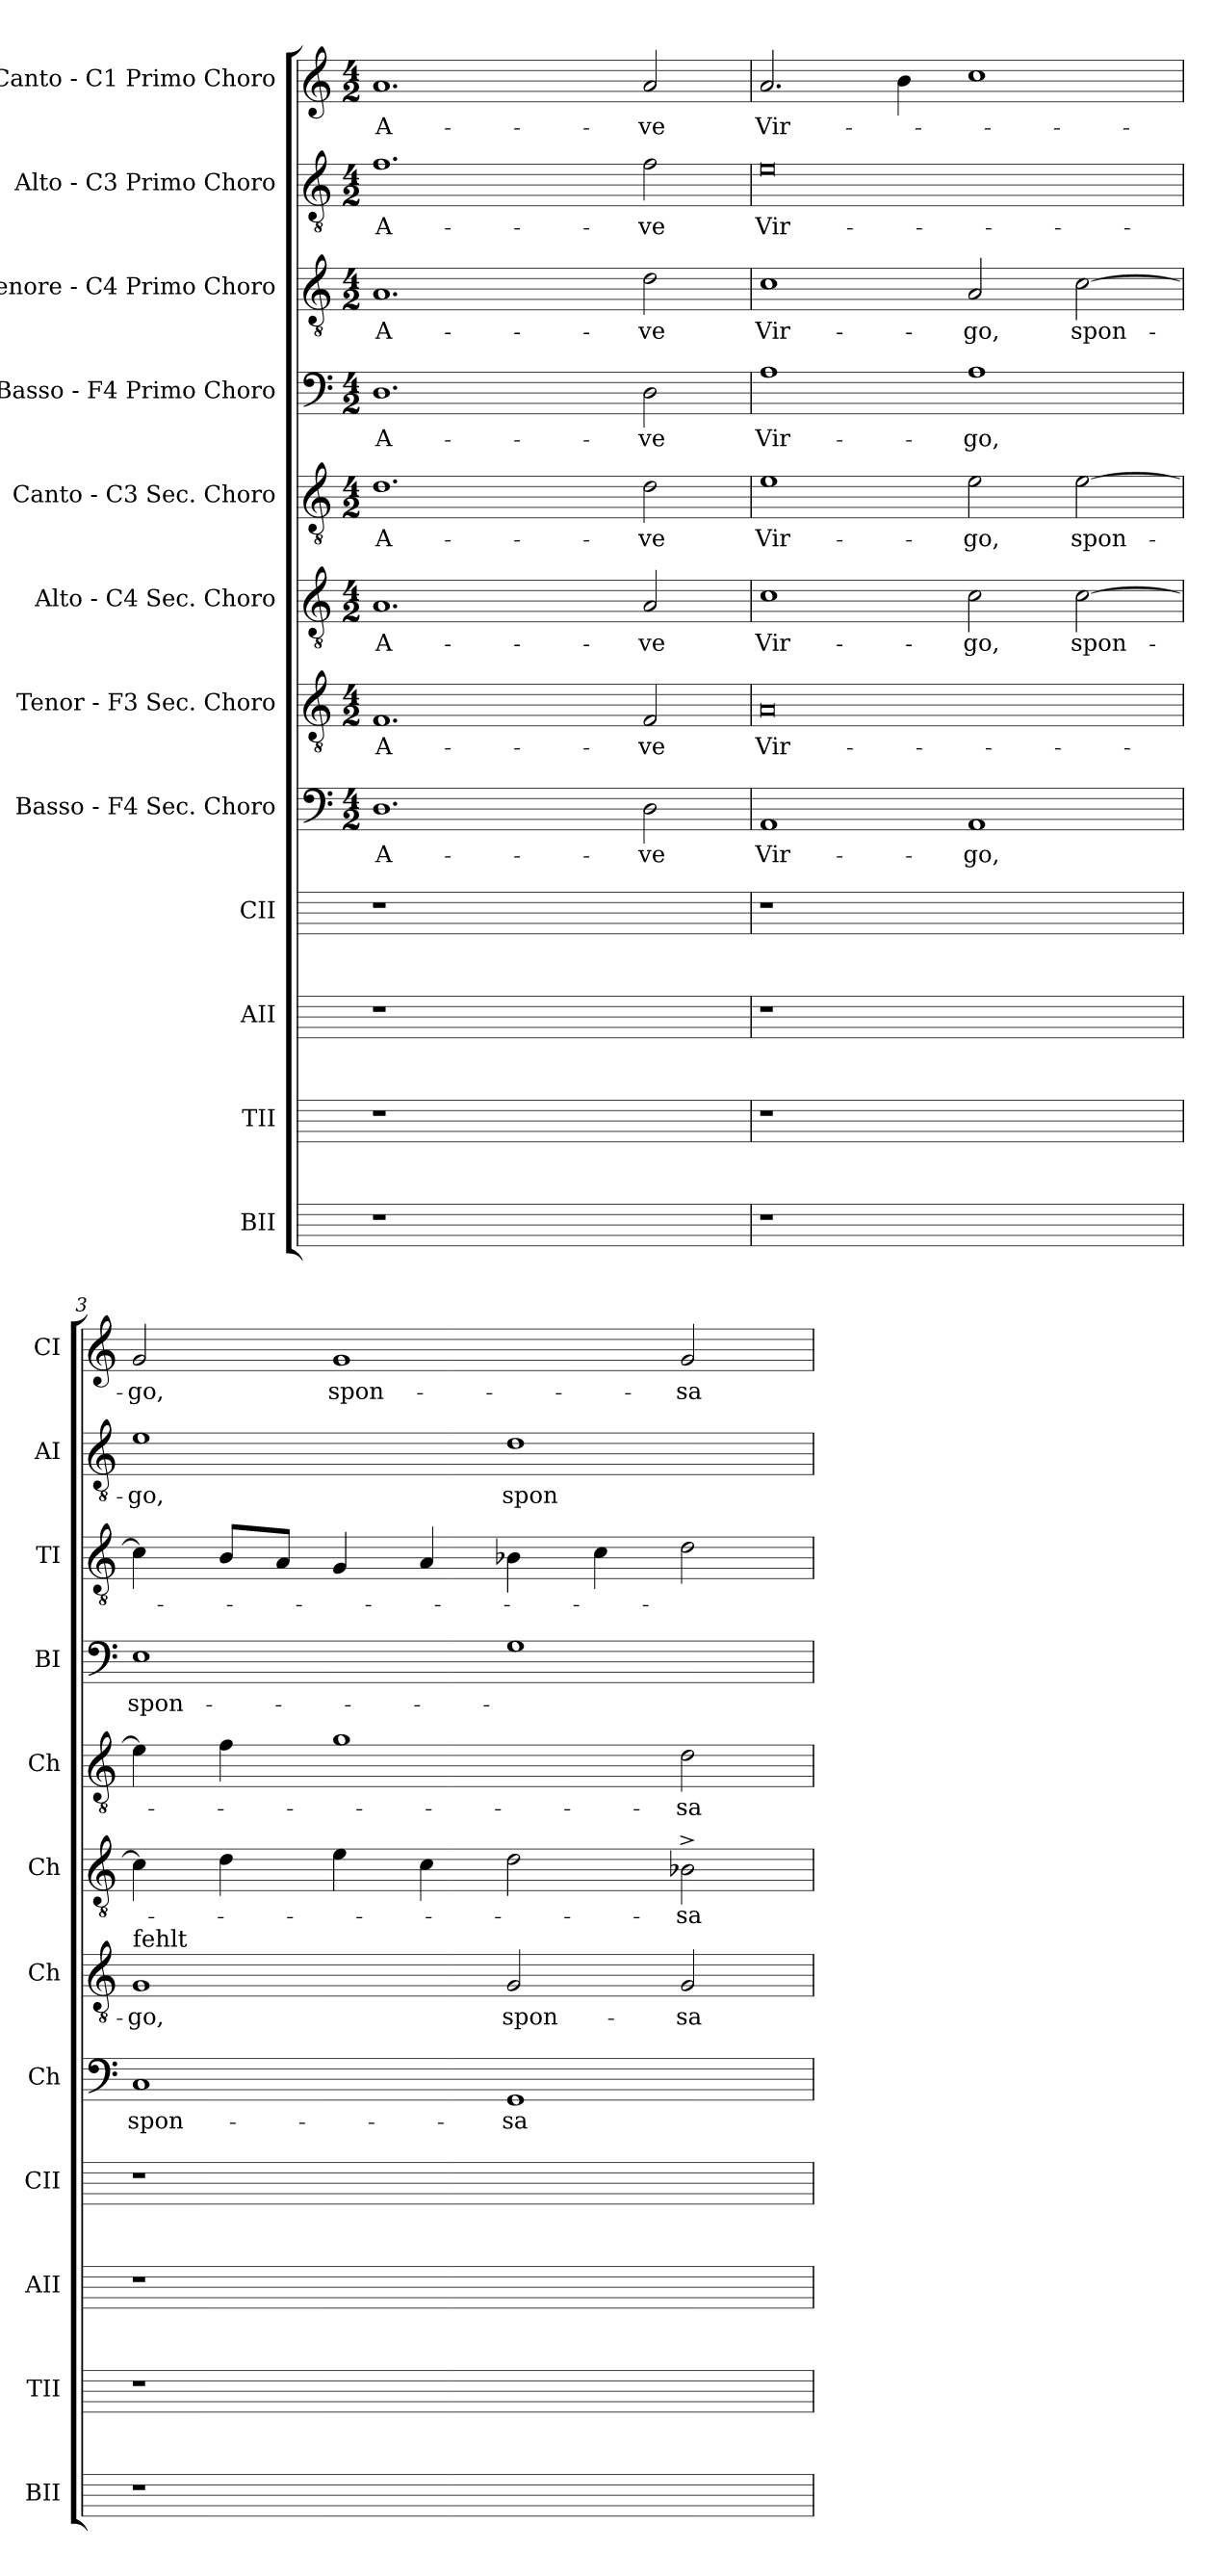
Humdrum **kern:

**kern	**kern	**kern	**kern	**kern	**text	**kern	**text	**kern	**text	**kern	**text	**kern	**text	**kern	**text	**kern	**text	**kern	**text
*part12	*part11	*part10	*part9	*part8	*part8	*part7	*part7	*part6	*part6	*part5	*part5	*part4	*part4	*part3	*part3	*part2	*part2	*part1	*part1
*staff12	*staff11	*staff10	*staff9	*staff8	*staff8	*staff7	*staff7	*staff6	*staff6	*staff5	*staff5	*staff4	*staff4	*staff3	*staff3	*staff2	*staff2	*staff1	*staff1
*I"BII	*I"TII	*I"AII	*I"CII	*I"Basso - F4  Sec. Choro	*	*I"Tenor - F3  Sec. Choro	*	*I"Alto - C4  Sec. Choro	*	*I"Canto - C3  Sec. Choro	*	*I"Basso - F4  Primo Choro	*	*I"Tenore - C4  Primo Choro	*	*I"Alto - C3  Primo Choro	*	*I"Canto - C1  Primo Choro	*
*I'BII	*I'TII	*I'AII	*I'CII	*I'Ch	*	*I'Ch	*	*I'Ch	*	*I'Ch	*	*I'BI	*	*I'TI	*	*I'AI	*	*I'CI	*
!!LO:PB:g=z
*stria5	*stria5	*stria5	*stria5	*stria5	*	*stria5	*	*stria5	*	*stria5	*	*stria5	*	*stria5	*	*stria5	*	*stria5	*
*	*	*	*	*clefF4	*	*clefGv2	*	*clefGv2	*	*clefGv2	*	*clefF4	*	*clefGv2	*	*clefGv2	*	*clefG2	*
*	*	*	*	*M4/2	*	*M4/2	*	*M4/2	*	*M4/2	*	*M4/2	*	*M4/2	*	*M4/2	*	*M4/2	*
=1	=1	=1	=1	=1	=1	=1	=1	=1	=1	=1	=1	=1	=1	=1	=1	=1	=1	=1	=1
!	!	!	!	!	!LO:LY:b:cj	!	!LO:LY:b:cj	!	!LO:LY:b:cj	!	!LO:LY:b:cj	!	!LO:LY:b:cj	!	!LO:LY:b:cj	!	!LO:LY:b:cj	!	!LO:LY:b:cj
1r	1r	1r	1r	1.D	-A-	1.F	-A-	1.A	-A-	1.d	-A-	1.D	A-	1.A	A-	1.f	A-	1.a	A-
1ryy	1ryy	1ryy	1ryy	.	.	.	.	.	.	.	.	.	.	.	.	.	.	.	.
!	!	!	!	!	!LO:LY:b:cj	!	!LO:LY:b:cj	!	!LO:LY:b:cj	!	!LO:LY:b:cj	!	!LO:LY:b:cj	!	!LO:LY:b:cj	!	!LO:LY:b:cj	!	!LO:LY:b:cj
.	.	.	.	2D\	-ve	2F/	-ve	2A/	-ve	2d\	-ve	2D\	-ve	2d\	-ve	2f\	-ve	2a/	-ve
=2	=2	=2	=2	=2	=2	=2	=2	=2	=2	=2	=2	=2	=2	=2	=2	=2	=2	=2	=2
!	!	!	!	!	!LO:LY:b:cj	!	!LO:LY:b:cj	!	!LO:LY:b:cj	!	!LO:LY:b:cj	!	!LO:LY:b:cj	!	!LO:LY:b:cj	!	!LO:LY:b:cj	!	!LO:LY:b:cj
1r	1r	1r	1r	1AA	Vir-	0A	Vir-	1c	Vir-	1e	Vir-	1A	Vir-	1c	Vir-	0e	Vir-	2.a/	Vir-
.	.	.	.	.	.	.	.	.	.	.	.	.	.	.	.	.	.	4b\	.
!	!	!	!	!	!LO:LY:b:cj	!	!	!	!LO:LY:b:cj	!	!LO:LY:b:cj	!	!LO:LY:b:cj	!	!LO:LY:b:cj	!	!	!	!
1ryy	1ryy	1ryy	1ryy	1AA	-go,	.	.	2c\	-go,	2e\	-go,	1A	-go,	2A/	-go,	.	.	1cc	.
!	!	!	!	!	!	!	!	!	!LO:LY:b:cj	!	!LO:LY:b:cj	!	!	!	!LO:LY:b:cj	!	!	!	!
.	.	.	.	.	.	.	.	[>2c\	spon-	[>2e\	spon-	.	.	[>2c\	spon-	.	.	.	.
=3	=3	=3	=3	=3	=3	=3	=3	=3	=3	=3	=3	=3	=3	=3	=3	=3	=3	=3	=3
!	!	!	!	!	!	!LO:TX:a:t=fehlt	!	!	!	!	!	!	!	!	!	!	!	!	!
!	!	!	!	!	!LO:LY:b:cj	!	!LO:LY:b:cj	!	!	!	!	!	!LO:LY:b:cj	!	!	!	!LO:LY:b:cj	!	!LO:LY:b:cj
1r	1r	1r	1r	1C	spon-	1G	-go,	4c\]	.	4e\]	.	1E	spon-	4c\]	.	1e	-go,	2g/	-go,
.	.	.	.	.	.	.	.	4d\	.	4f\	.	.	.	8B/L	.	.	.	.	.
.	.	.	.	.	.	.	.	.	.	.	.	.	.	8A/J	.	.	.	.	.
!	!	!	!	!	!	!	!	!	!	!	!	!	!	!	!	!	!	!	!LO:LY:b:cj
.	.	.	.	.	.	.	.	4e\	.	1g	.	.	.	4G/	.	.	.	1g	spon-
.	.	.	.	.	.	.	.	4c\	.	.	.	.	.	4A/	.	.	.	.	.
!	!	!	!	!	!LO:LY:b:cj	!	!LO:LY:b:cj	!	!	!	!	!	!	!	!	!	!LO:LY:b:cj	!	!
1ryy	1ryy	1ryy	1ryy	1GG	-sa	2G/	spon-	2d\	.	.	.	1G	.	4B-X\	.	1d	spon-	.	.
.	.	.	.	.	.	.	.	.	.	.	.	.	.	4c\	.	.	.	.	.
!	!	!	!	!	!	!	!LO:LY:b:rj	!	!LO:LY:b:cj	!	!LO:LY:b:cj	!	!	!	!	!	!	!	!LO:LY:b:cj
.	.	.	.	.	.	2G/	-sa	2B-X^<\	-sa	[>2d\	-sa	.	.	[>2d\	.	.	.	2g/	-sa
=	=	=	=	=	=	=	=	=	=	=	=	=	=	=	=	=	=	=	=
*-	*-	*-	*-	*-	*-	*-	*-	*-	*-	*-	*-	*-	*-	*-	*-	*-	*-	*-	*-
